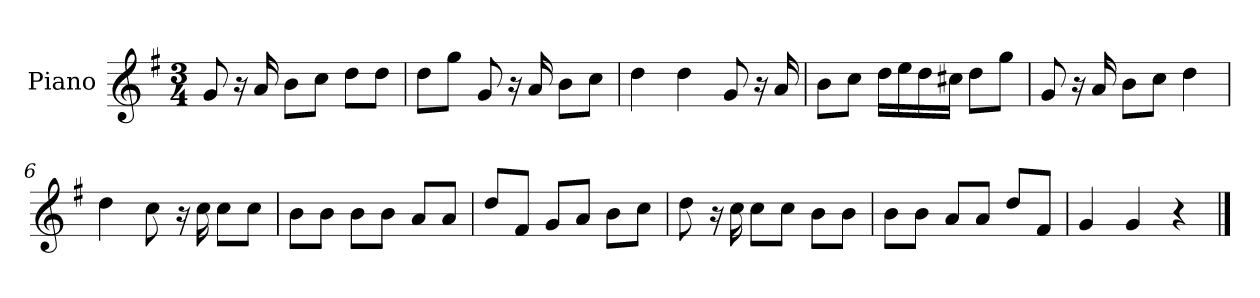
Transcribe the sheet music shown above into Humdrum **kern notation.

**kern
*part1
*staff1
*I"Piano
*I'P-no
*clefG2
*k[f#]
*M3/4
*MM92
=1
8g/
16r
16a/
8b\L
8cc\J
8dd\L
8dd\J
=2
8dd\L
8gg\J
8g/
16r
16a/
8b\L
8cc\J
=3
4dd\
4dd\
8g/
16r
16a/
=4
8b\L
8cc\J
16dd\LL
16ee\
16dd\
16cc#X\JJ
8dd\L
8gg\J
=5
8g/
16r
16a/
8b\L
8cc\J
4dd\
!!LO:LB:g=z
=6
4dd\
8cc\
16r
16cc\
8cc\L
8cc\J
=7
8b\L
8b\J
8b\L
8b\J
8a/L
8a/J
=8
8dd/L
8f#/J
8g/L
8a/J
8b\L
8cc\J
=9
8dd\
16r
16cc\
8cc\L
8cc\J
8b\L
8b\J
=10
8b\L
8b\J
8a/L
8a/J
8dd/L
8f#/J
=11
4g/
4g/
4r
==
*-
